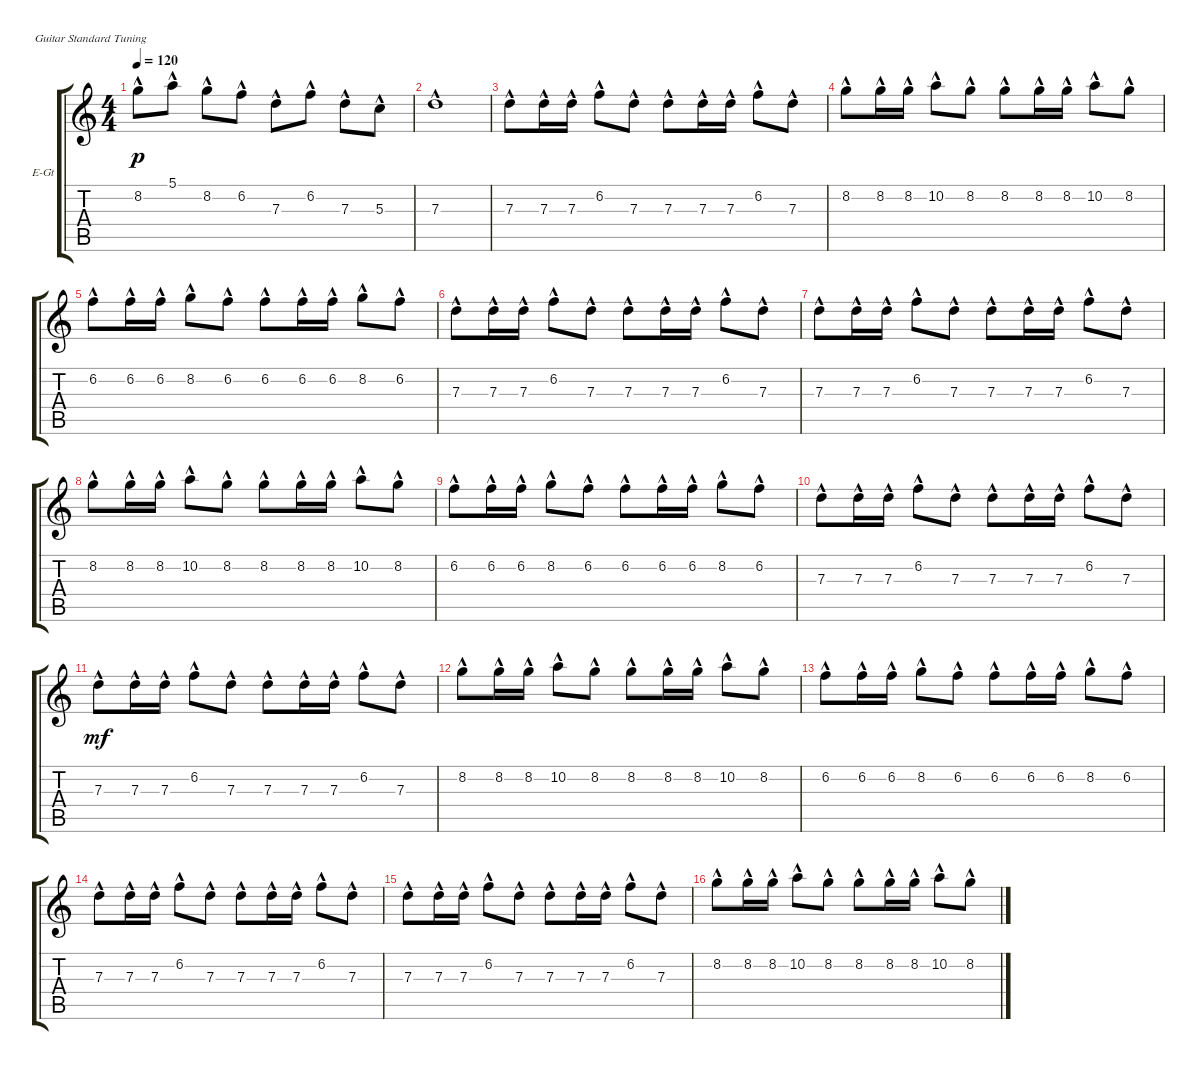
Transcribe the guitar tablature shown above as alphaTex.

\defaultSystemsLayout 4
\bracketExtendMode groupsimilarinstruments
\firstSystemTrackNameOrientation horizontal
\otherSystemsTrackNameOrientation horizontal
\track ("Electric Guitar" "E-Gt") {instrument electricguitarclean}
\staff {score tabs}
\tuning (E4 B3 G3 D3 A2 E2)
\ts (4 4)
\tempo 120
\clef g2
\scale
0.333333
\ks c
8.2{hac}.8{dy p} 5.1{hac}.8 8.2{hac}.8 6.2{hac}.8 7.3{hac}.8 6.2{hac}.8 7.3{hac}.8 5.3{hac}.8 |
\scale
0.333333 7.3{hac}.1 |
\scale
0.333333 7.3{hac}.8 7.3{hac}.16 7.3{hac}.16 6.2{hac}.8 7.3{hac}.8 7.3{hac}.8 7.3{hac}.16 7.3{hac}.16 6.2{hac}.8 7.3{hac}.8 |
\scale
0.333333 8.2{hac}.8 8.2{hac}.16 8.2{hac}.16 10.2{hac}.8 8.2{hac}.8 8.2{hac}.8 8.2{hac}.16 8.2{hac}.16 10.2{hac}.8 8.2{hac}.8 |
\scale
0.333333 6.2{hac}.8 6.2{hac}.16 6.2{hac}.16 8.2{hac}.8 6.2{hac}.8 6.2{hac}.8 6.2{hac}.16 6.2{hac}.16 8.2{hac}.8 6.2{hac}.8 |
\scale
0.333333 7.3{hac}.8 7.3{hac}.16 7.3{hac}.16 6.2{hac}.8 7.3{hac}.8 7.3{hac}.8 7.3{hac}.16 7.3{hac}.16 6.2{hac}.8 7.3{hac}.8 |
\scale
0.333333 7.3{hac}.8 7.3{hac}.16 7.3{hac}.16 6.2{hac}.8 7.3{hac}.8 7.3{hac}.8 7.3{hac}.16 7.3{hac}.16 6.2{hac}.8 7.3{hac}.8 |
\scale
0.333333 8.2{hac}.8 8.2{hac}.16 8.2{hac}.16 10.2{hac}.8 8.2{hac}.8 8.2{hac}.8 8.2{hac}.16 8.2{hac}.16 10.2{hac}.8 8.2{hac}.8 |
\scale
0.333333 6.2{hac}.8 6.2{hac}.16 6.2{hac}.16 8.2{hac}.8 6.2{hac}.8 6.2{hac}.8 6.2{hac}.16 6.2{hac}.16 8.2{hac}.8 6.2{hac}.8 |
\scale
0.333333 7.3{hac}.8 7.3{hac}.16 7.3{hac}.16 6.2{hac}.8 7.3{hac}.8 7.3{hac}.8 7.3{hac}.16 7.3{hac}.16 6.2{hac}.8 7.3{hac}.8 |
\scale
0.333333 7.3{hac}.8{dy mf} 7.3{hac}.16 7.3{hac}.16 6.2{hac}.8 7.3{hac}.8 7.3{hac}.8 7.3{hac}.16 7.3{hac}.16 6.2{hac}.8 7.3{hac}.8 |
\scale
0.333333 8.2{hac}.8 8.2{hac}.16 8.2{hac}.16 10.2{hac}.8 8.2{hac}.8 8.2{hac}.8 8.2{hac}.16 8.2{hac}.16 10.2{hac}.8 8.2{hac}.8 |
\scale
0.333333 6.2{hac}.8 6.2{hac}.16 6.2{hac}.16 8.2{hac}.8 6.2{hac}.8 6.2{hac}.8 6.2{hac}.16 6.2{hac}.16 8.2{hac}.8 6.2{hac}.8 |
\scale
0.333333 7.3{hac}.8 7.3{hac}.16 7.3{hac}.16 6.2{hac}.8 7.3{hac}.8 7.3{hac}.8 7.3{hac}.16 7.3{hac}.16 6.2{hac}.8 7.3{hac}.8 |
\scale
0.333333 7.3{hac}.8 7.3{hac}.16 7.3{hac}.16 6.2{hac}.8 7.3{hac}.8 7.3{hac}.8 7.3{hac}.16 7.3{hac}.16 6.2{hac}.8 7.3{hac}.8 |
\scale
0.333333 8.2{hac}.8 8.2{hac}.16 8.2{hac}.16 10.2{hac}.8 8.2{hac}.8 8.2{hac}.8 8.2{hac}.16 8.2{hac}.16 10.2{hac}.8 8.2{hac}.8
